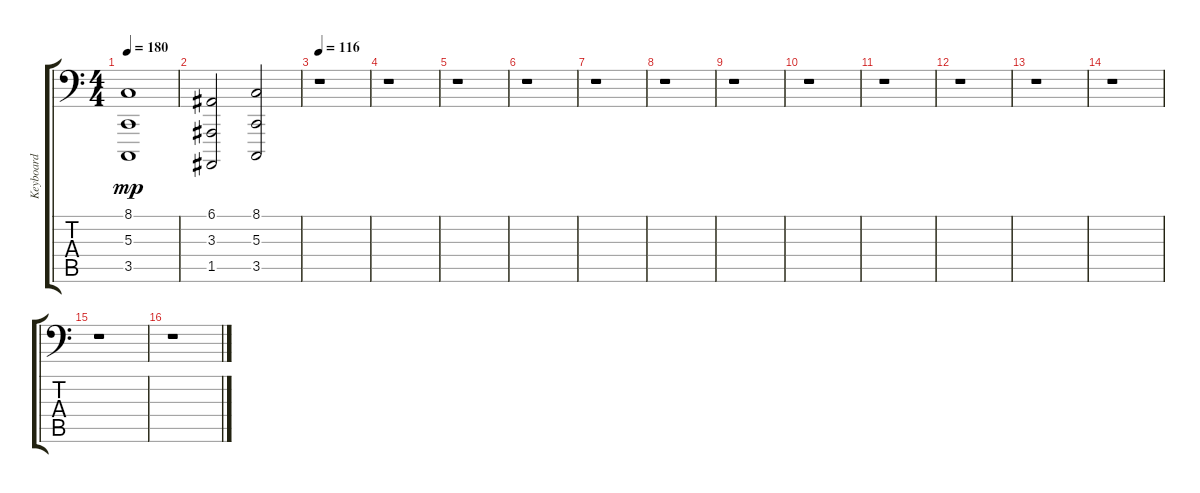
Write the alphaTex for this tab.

\track ("Keyboard" "Keyboard") {instrument stringensemble1}
\staff {score tabs}
\tuning (E2 B1 G1 D1 A0 D0) {hide}
\ts (4 4)
\tempo 180
\clef f4
\ks c
(8.1 5.3 3.5).1{dy mp} |
(6.1 3.3 1.5).2 (8.1 5.3 3.5).2 |
\tempo 116
r.1 |
r.1 |
r.1 |
r.1 |
r.1 |
r.1 |
r.1 |
r.1 |
r.1 |
r.1 |
r.1 |
r.1 |
r.1 |
r.1
